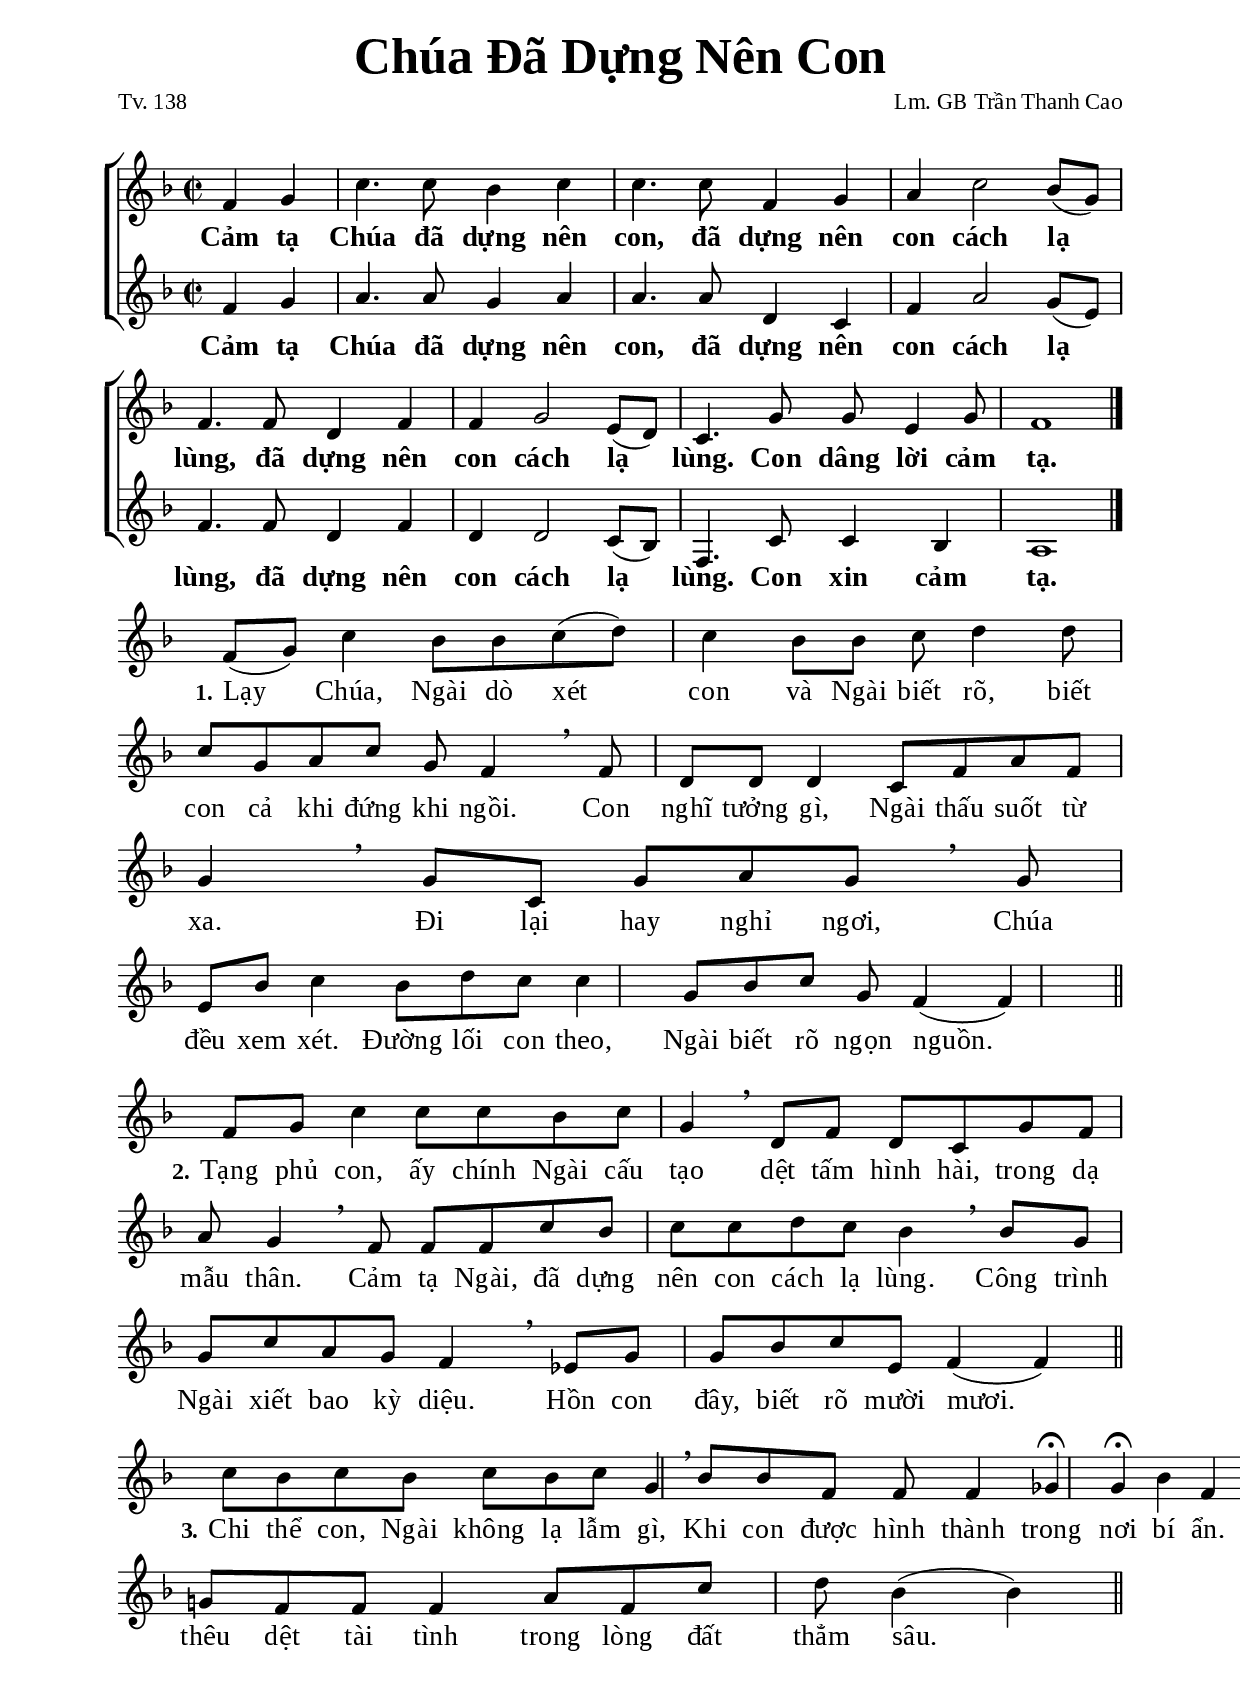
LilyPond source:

% Cài đặt chung
\version "2.22.1"
\include "english.ly"

\header {
  title = \markup { \fontsize #3 "Chúa Đã Dựng Nên Con" }
  poet = "Tv. 138"
  composer = "Lm. GB Trần Thanh Cao"
  arranger = " "
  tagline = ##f
}

% Nhạc điệp khúc
nhacDiepKhucSop = \relative c' {
  \partial 2 f4 g |
  c4. c8 bf4 c |
  c4. c8 f,4 g |
  a c2 bf8 _(g) |
  f4. f8 d4 f |
  f g2 e8 _(d) |
  c4. g'8 g e4 g8 |
  f1 \bar "|."
}

nhacDiepKhucBas = \relative c' {
  \partial 2 f4 g |
  a4. a8 g4 a |
  a4. a8 d,4 c |
  f a2 g8 (e) |
  f4. f8 d4 f |
  d d2 c8 (bf) |
  f4. c'8 c4 bf |
  a1
}

% Nhạc phiên khúc
nhacPhienKhucMot = \relative c' {
  f8 (g) c4 bf8 bf c (d) c4
  bf8 bf c d4 d8 c g a c g f4 \breathe
  f8 d d d4 c8 f a f g4 \breathe
  g8 c, g' a g \breathe
  g8 e bf' c4
  bf8 d c c4
  g8 bf c g f4 (f) \bar "||"
}

nhacPhienKhucHai = \relative c' {
  f8 g c4 c8 c bf c g4 \breathe
  d8 f d c g' f a g4 \breathe
  f8 f f c' bf c c d c bf4 \breathe
  bf8 g g c a g f4 \breathe
  ef8 g g bf c e, f4 (f) \bar "||"
}


nhacPhienKhucBa = \relative c'' {
  c8 bf c bf c bf c g4 \breathe
  bf8 bf f f f4 gf \fermata g \fermata
  bf f4 \breathe
  f8 g! f f f4
  a8 f c' d bf4 (bf) \bar "||"
}

% Lời điệp khúc
loiDiepKhucSop = \lyricmode {
  Cảm tạ Chúa đã dựng nên con,
  đã dựng nên con cách lạ lùng,
  đã dựng nên con cách lạ lùng.
  Con dâng lời cảm tạ.
}

loiDiepKhucBas = \lyricmode {
  Cảm tạ Chúa đã dựng nên con,
  đã dựng nên con cách lạ lùng,
  đã dựng nên con cách lạ lùng.
  Con xin cảm tạ.
}

% Lời phiên khúc
loiPhienKhucMot = \lyricmode {
  \set stanza = #"1."
  Lạy Chúa, Ngài dò xét con và Ngài biết rõ,
  biết con cả khi đứng khi ngồi.
  Con nghĩ tưởng gì, Ngài thấu suốt từ xa.
  Đi lại hay nghỉ ngơi, Chúa đều xem xét.
  Đường lối con theo, Ngài biết rõ ngọn nguồn.
}

loiPhienKhucHai = \lyricmode {
  \set stanza = #"2."
  Tạng phủ con, ấy chính Ngài cấu tạo dệt tấm hình hài,
  trong dạ mẫu thân.
  Cảm tạ Ngài, đã dựng nên con cách lạ lùng.
  Công trình Ngài xiết bao kỳ diệu.
  Hồn con đây, biết rõ mười mươi.
}

loiPhienKhucBa = \lyricmode {
  \set stanza = #"3."
  Chi thể con, Ngài không lạ lẫm gì,
  Khi con được hình thành trong nơi bí ẩn.
  Được thêu dệt tài tình trong lòng đất thẳm sâu.
}

% Dàn trang
\paper {
  #(set-paper-size "a4")
  top-margin = 10\mm
  bottom-margin = 10\mm
  left-margin = 20\mm
  right-margin = 20\mm
  indent = #0
  #(define fonts
    (make-pango-font-tree
      "Liberation Serif"
      "Liberation Serif"
      "Liberation Serif"
      (/ 20 20)))
  page-count = #1
}

\score {
  \new ChoirStaff <<
    \new Staff \with {
        \consists "Merge_rests_engraver"
        %\magnifyStaff #(magstep +1)
      }
      <<
      \new Voice = beSop {
        \key f \major \time 2/2 \nhacDiepKhucSop
      }
      \new Lyrics \lyricsto beSop \loiDiepKhucSop
    >>
    \new Staff \with {
        \consists "Merge_rests_engraver"
        %\magnifyStaff #(magstep +1)
      }
      <<
      \new Voice = beBas {
        \key f \major \time 2/2 \nhacDiepKhucBas
      }
      \new Lyrics \lyricsto beBas \loiDiepKhucBas
    >>
  >>
  \layout {
    \override Lyrics.LyricText.font-series = #'bold
    \override Lyrics.LyricText.font-size = #+2
    \override Lyrics.LyricSpace.minimum-distance = #1.6
    \override Score.BarNumber.break-visibility = ##(#f #f #f)
    \override Score.SpacingSpanner.uniform-stretching = ##t
  }
}

\score {
  \new ChoirStaff <<
    \new Staff = phienKhuc \with {
        %\magnifyStaff #(magstep +1)
      }
      <<
      \new Voice = beSop {
        \key f \major \time 2/2 \nhacPhienKhucMot
      }
    >>
    \new Lyrics \lyricsto beSop \loiPhienKhucMot
  >>
  \layout {
    \override Staff.TimeSignature.transparent = ##t
    \override Lyrics.LyricText.font-size = #+2
    \override Lyrics.LyricSpace.minimum-distance = #0.9
    \override Score.BarNumber.break-visibility = ##(#f #f #f)
    \override Score.SpacingSpanner.uniform-stretching = ##t
    \set Score.barAlways = ##t
    \set Score.defaultBarType = ""
  } 
}

\score {
  \new ChoirStaff <<
    \new Staff = phienKhuc \with {
        %\magnifyStaff #(magstep +1)
      }
      <<
      \new Voice = beSop {
        \key f \major \time 2/2 \nhacPhienKhucHai
      }
    >>
    \new Lyrics \lyricsto beSop \loiPhienKhucHai
  >>
  \layout {
    \override Staff.TimeSignature.transparent = ##t
    \override Lyrics.LyricText.font-size = #+2
    \override Lyrics.LyricSpace.minimum-distance = #1.5
    \override Score.BarNumber.break-visibility = ##(#f #f #f)
    \override Score.SpacingSpanner.uniform-stretching = ##t
    \set Score.barAlways = ##t
    \set Score.defaultBarType = ""
  } 
}

\score {
  \new ChoirStaff <<
    \new Staff = phienKhuc \with {
        %\magnifyStaff #(magstep +1)
      }
      <<
      \new Voice = beSop {
        \key f \major \time 2/2 \nhacPhienKhucBa
      }
    >>
    \new Lyrics \lyricsto beSop \loiPhienKhucBa
  >>
  \layout {
    \override Staff.TimeSignature.transparent = ##t
    \override Lyrics.LyricText.font-size = #+2
    \override Lyrics.LyricSpace.minimum-distance = #1.5
    \override Score.BarNumber.break-visibility = ##(#f #f #f)
    \override Score.SpacingSpanner.uniform-stretching = ##t
    \set Score.barAlways = ##t
    \set Score.defaultBarType = ""
  } 
}
